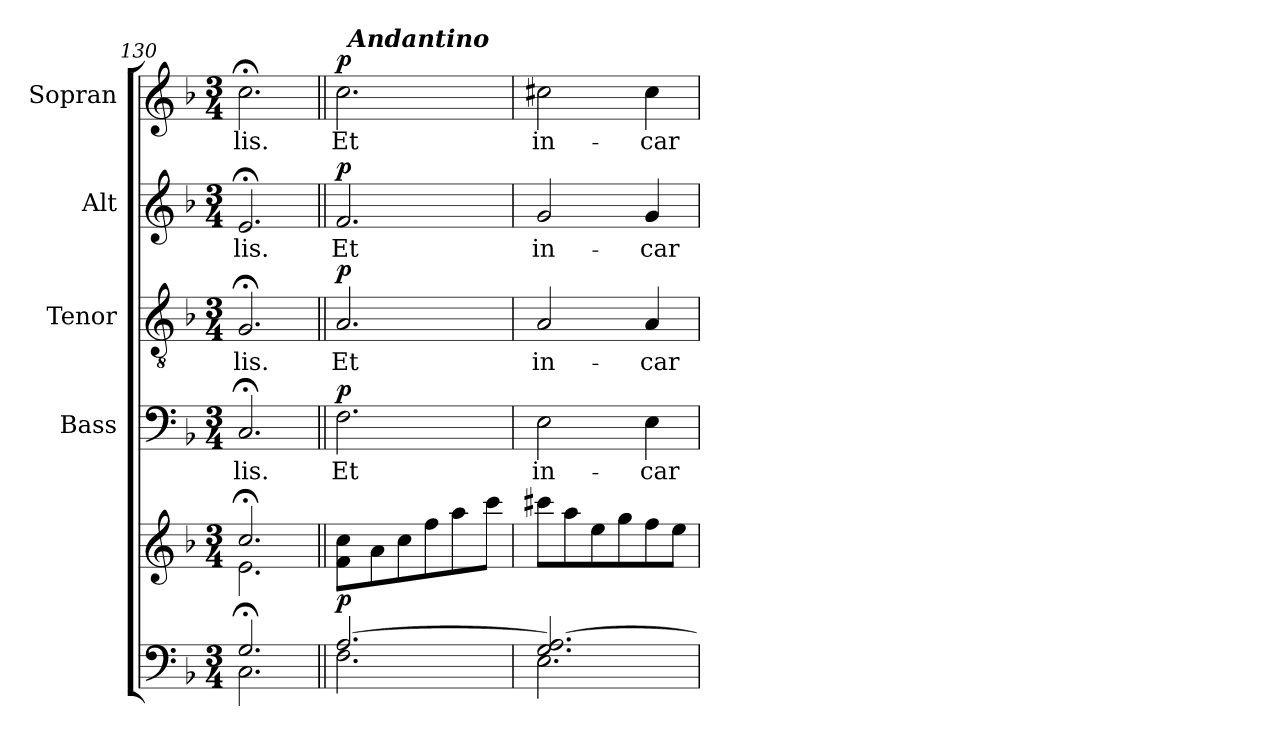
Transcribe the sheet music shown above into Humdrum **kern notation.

**kern	**kern	**dynam	**kern	**text	**dynam	**kern	**text	**dynam	**kern	**text	**dynam	**kern	**text	**dynam
*part5	*part5	*part5	*part4	*part4	*part4	*part3	*part3	*part3	*part2	*part2	*part2	*part1	*part1	*part1
*staff6	*staff5	*staff5/6	*staff4	*staff4	*staff4	*staff3	*staff3	*staff3	*staff2	*staff2	*staff2	*staff1	*staff1	*staff1
*	*	*	*I"Bass	*	*	*I"Tenor	*	*	*I"Alt	*	*	*I"Sopran	*	*
*	*	*	*I'B.	*	*	*I'T.	*	*	*I'A.	*	*	*I'S.	*	*
*clefF4	*clefG2	*	*clefF4	*	*	*clefGv2	*	*	*clefG2	*	*	*clefG2	*	*
*k[b-]	*k[b-]	*	*k[b-]	*	*	*k[b-]	*	*	*k[b-]	*	*	*k[b-]	*	*
*F:	*F:	*	*F:	*	*	*F:	*	*	*F:	*	*	*F:	*	*
*M3/4	*M3/4	*	*M3/4	*	*	*M3/4	*	*	*M3/4	*	*	*M3/4	*	*
=130	=130	=130	=130	=130	=130	=130	=130	=130	=130	=130	=130	=130	=130	=130
*^	*^	*	*	*	*	*	*	*	*	*	*	*	*	*
!	!	!	!	!	!	!LO:LY:b	!	!	!LO:LY:b	!	!	!LO:LY:b	!	!	!LO:LY:b	!
2.G;/	2.C\	2.cc;</	2.e\	.	2.C;</	-lis.	.	2.G;</	-lis.	.	2.e;</	-lis.	.	2.cc;<\	-lis.	.
=131||	=131||	=131||	=131||	=131||	=131||	=131||	=131||	=131||	=131||	=131||	=131||	=131||	=131||	=131||	=131||	=131||
!	!	!	!	!LO:DY:b	!	!LO:LY:b	!LO:DY:a	!	!LO:LY:b	!LO:DY:a	!	!LO:LY:b	!LO:DY:a	!	!LO:LY:b	!LO:DY:a
*	*	*v	*v	*	*	*	*	*	*	*	*	*	*	*^	*	*
[>2.A/	2.F\	8f\ 8cc\L	p	2.F\	Et	p	2.A/	Et	p	2.f/	Et	p	2.cc\	32ryy	Et	p
!	!	!	!	!	!	!	!	!	!	!	!	!	!	!LO:TX:a:Bi:t=Andantino	!	!
.	.	.	.	.	.	.	.	.	.	.	.	.	.	2ryy	.	.
.	.	8a\	.	.	.	.	.	.	.	.	.	.	.	.	.	.
.	.	8cc\	.	.	.	.	.	.	.	.	.	.	.	.	.	.
.	.	8ff\	.	.	.	.	.	.	.	.	.	.	.	.	.	.
.	.	8aa\	.	.	.	.	.	.	.	.	.	.	.	.	.	.
.	.	.	.	.	.	.	.	.	.	.	.	.	.	8..ryy	.	.
.	.	8ccc\J	.	.	.	.	.	.	.	.	.	.	.	.	.	.
=132	=132	=132	=132	=132	=132	=132	=132	=132	=132	=132	=132	=132	=132	=132	=132	=132
!	!	!	!	!	!LO:LY:b	!	!	!LO:LY:b	!	!	!LO:LY:b	!	!	!	!LO:LY:b	!
*	*	*	*	*	*	*	*	*	*	*	*	*	*v	*v	*	*
2.G/ 2.A/_	2.E\	8ccc#X\L	.	2E\	in-	.	2A/	in-	.	2g/	in-	.	2cc#X\	in-	.
.	.	8aa\	.	.	.	.	.	.	.	.	.	.	.	.	.
.	.	8ee\	.	.	.	.	.	.	.	.	.	.	.	.	.
.	.	8gg\	.	.	.	.	.	.	.	.	.	.	.	.	.
!	!	!	!	!	!LO:LY:b	!	!	!LO:LY:b	!	!	!LO:LY:b	!	!	!LO:LY:b	!
.	.	8ff\	.	4E\	-car-	.	4A/	-car-	.	4g/	-car-	.	4cc#\	-car-	.
.	.	8ee\J	.	.	.	.	.	.	.	.	.	.	.	.	.
*v	*v	*	*	*	*	*	*	*	*	*	*	*	*	*	*
=	=	=	=	=	=	=	=	=	=	=	=	=	=	=
*-	*-	*-	*-	*-	*-	*-	*-	*-	*-	*-	*-	*-	*-	*-
